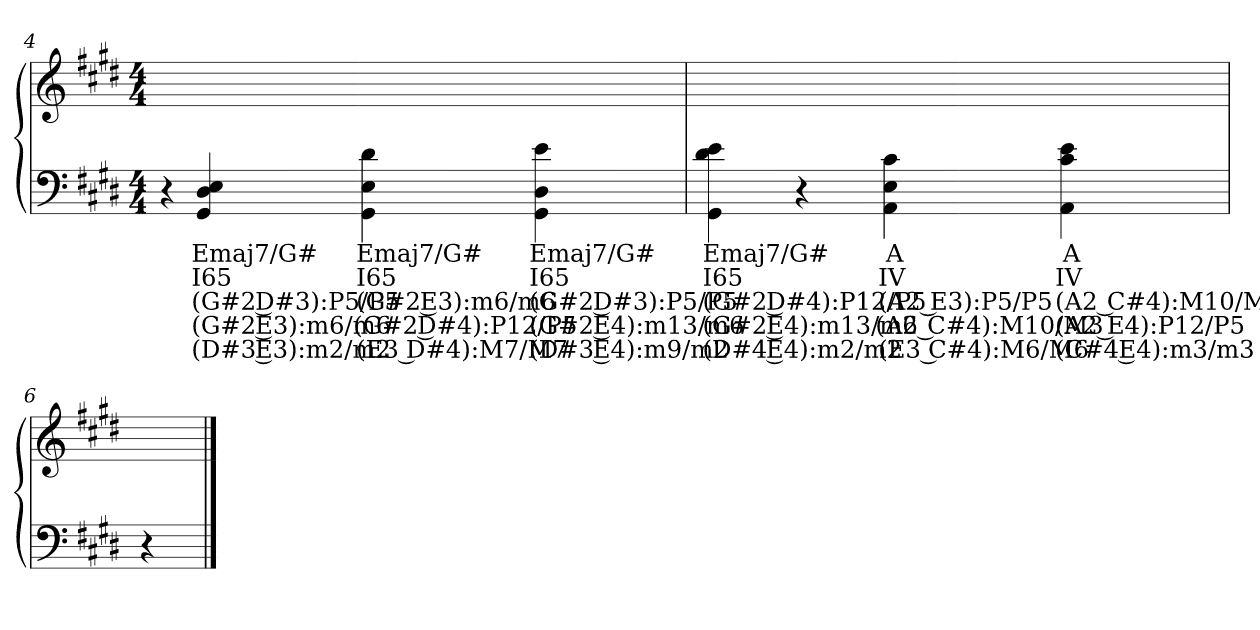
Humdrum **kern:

**kern	**text	**text	**text	**text	**text	**kern
*part2	*part2	*part2	*part2	*part2	*part2	*part1
*staff2	*staff2	*staff2	*staff2	*staff2	*staff2	*staff1
*clefF4	*	*	*	*	*	*clefG2
*k[f#c#g#d#]	*	*	*	*	*	*k[f#c#g#d#]
*E:	*	*	*	*	*	*E:
*M4/4	*	*	*	*	*	*M4/4
=4	=4	=4	=4	=4	=4	=4
4r	.	.	.	.	.	1ryy
4GG# 4D# 4E	Emaj7/G#	I65	(G#2 D#3):P5/P5	(G#2 E3):m6/m6	(D#3 E3):m2/m2	.
4GG# 4E 4d#	Emaj7/G#	I65	(G#2 E3):m6/m6	(G#2 D#4):P12/P5	(E3 D#4):M7/M7	.
4GG# 4D# 4e	Emaj7/G#	I65	(G#2 D#3):P5/P5	(G#2 E4):m13/m6	(D#3 E4):m9/m2	.
=5	=5	=5	=5	=5	=5	=5
4GG# 4d# 4e	Emaj7/G#	I65	(G#2 D#4):P12/P5	(G#2 E4):m13/m6	(D#4 E4):m2/m2	1ryy
4r	.	.	.	.	.	.
4AA 4E 4c#	A	IV	(A2 E3):P5/P5	(A2 C#4):M10/M3	(E3 C#4):M6/M6	.
4AA 4c# 4e	A	IV	(A2 C#4):M10/M3	(A2 E4):P12/P5	(C#4 E4):m3/m3	.
=6	=6	=6	=6	=6	=6	=6
4r	.	.	.	.	.	4ryy
==	==	==	==	==	==	==
*-	*-	*-	*-	*-	*-	*-
